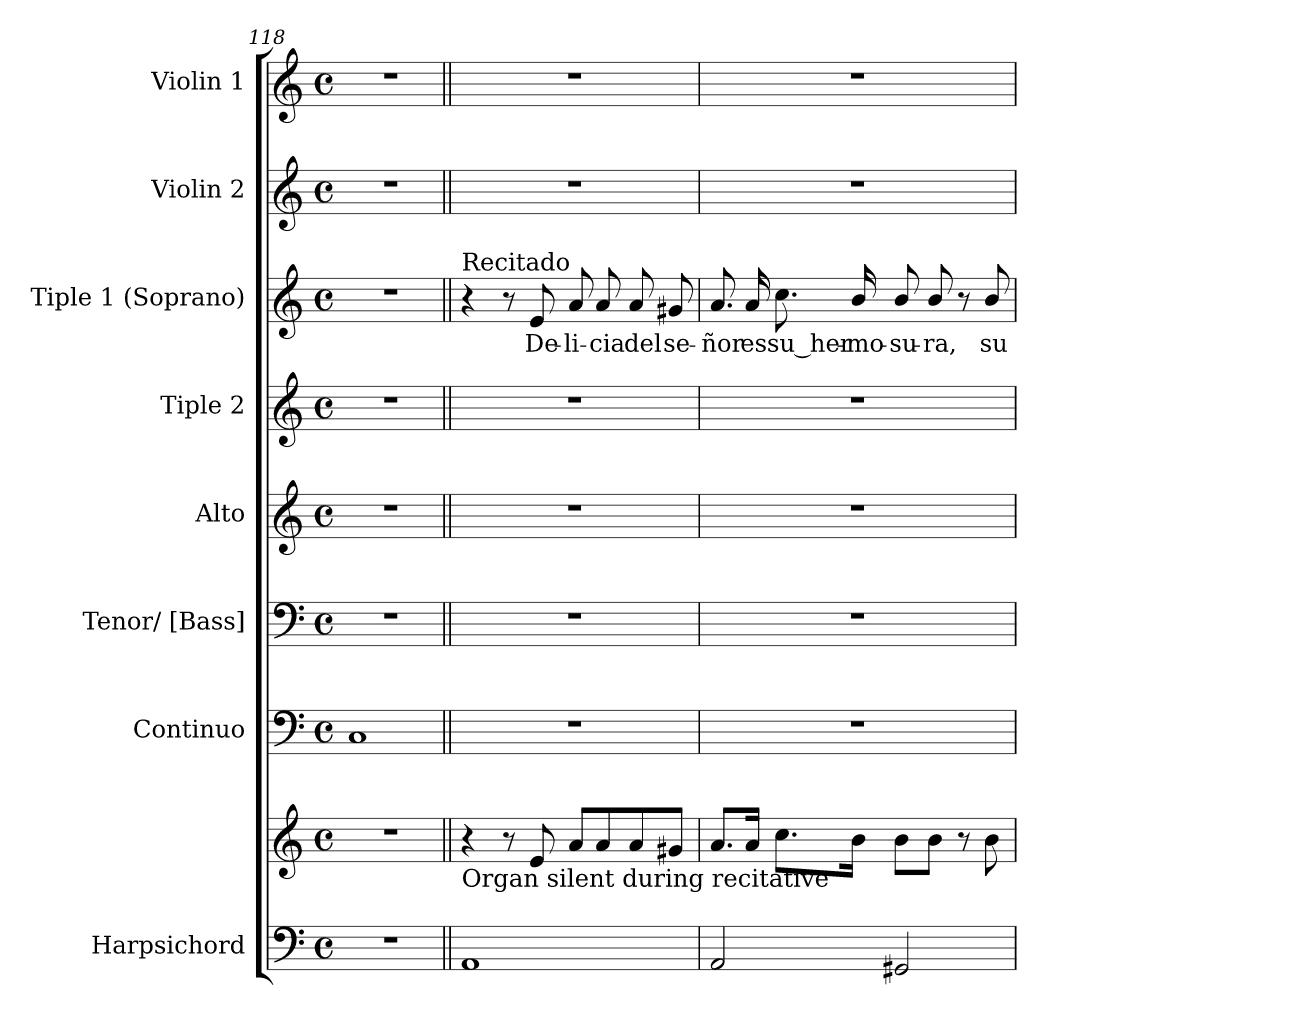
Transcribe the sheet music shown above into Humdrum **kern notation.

**kern	**kern	**kern	**kern	**kern	**kern	**kern	**text	**kern	**kern
*part8	*part8	*part7	*part6	*part5	*part4	*part3	*part3	*part2	*part1
*staff9	*staff8	*staff7	*staff6	*staff5	*staff4	*staff3	*staff3	*staff2	*staff1
*I"Harpsichord	*	*I"Continuo	*I"Tenor/ [Bass]	*I"Alto	*I"Tiple 2	*I"Tiple 1 (Soprano)	*	*I"Violin 2	*I"Violin 1
*	*	*I'Cont.	*I'T/B.	*I'A.	*	*I'S1.	*	*I'Vln. 2	*I'Vln. 1
*clefF4	*clefG2	*clefF4	*clefF4	*clefG2	*clefG2	*clefG2	*	*clefG2	*clefG2
*k[]	*k[]	*k[]	*k[]	*k[]	*k[]	*k[]	*	*k[]	*k[]
*C:	*C:	*C:	*C:	*C:	*C:	*C:	*	*C:	*C:
*M4/4	*M4/4	*M4/4	*M4/4	*M4/4	*M4/4	*M4/4	*	*M4/4	*M4/4
*met(c)	*met(c)	*met(c)	*met(c)	*met(c)	*met(c)	*met(c)	*	*met(c)	*met(c)
=118	=118	=118	=118	=118	=118	=118	=118	=118	=118
1r	1r	1Ci	1r	1r	1r	1r	.	1r	1r
!!LO:PB:g=z
=119||	=119||	=119||	=119||	=119||	=119||	=119||	=119||	=119||	=119||
!	!	!	!	!	!	!LO:TX:a:t=Recitado	!	!	!
!	!LO:TX:b:t=Organ silent during recitative	!	!	!	!	!	!	!	!
1AAi	4r	1r	1r	1r	1r	4r	.	1r	1r
.	8r	.	.	.	.	8r	.	.	.
!	!	!	!	!	!	!	!LO:LY:b:color=#000000	!	!
.	8ei/	.	.	.	.	8ei/	De-	.	.
!	!	!	!	!	!	!	!LO:LY:b:color=#000000	!	!
.	8ai/L	.	.	.	.	8ai/	-li-	.	.
!	!	!	!	!	!	!	!LO:LY:b:color=#000000	!	!
.	8ai/	.	.	.	.	8ai/	-cia	.	.
!	!	!	!	!	!	!	!LO:LY:b:color=#000000	!	!
.	8ai/	.	.	.	.	8ai/	del	.	.
!	!	!	!	!	!	!	!LO:LY:b:color=#000000	!	!
.	8g#Xi/J	.	.	.	.	8g#Xi/	se-	.	.
=120	=120	=120	=120	=120	=120	=120	=120	=120	=120
!	!	!	!	!	!	!	!LO:LY:b:color=#000000	!	!
2AAi/	8.ai/L	1r	1r	1r	1r	8.ai/	-ñor	1r	1r
!	!	!	!	!	!	!	!LO:LY:b:color=#000000	!	!
.	16ai/Jk	.	.	.	.	16ai/	es	.	.
!	!	!	!	!	!	!	!LO:LY:b:color=#000000	!	!
.	8.cci\L	.	.	.	.	8.cci\	su_her-	.	.
!	!	!	!	!	!	!	!LO:LY:b:color=#000000	!	!
.	16bi\Jk	.	.	.	.	16bi/	-mo-	.	.
!	!	!	!	!	!	!	!LO:LY:b:color=#000000	!	!
2GG#Xi/	8bi\L	.	.	.	.	8bi/	-su-	.	.
!	!	!	!	!	!	!	!LO:LY:b:color=#000000	!	!
.	8bi\J	.	.	.	.	8bi/	-ra,	.	.
.	8r	.	.	.	.	8r	.	.	.
!	!	!	!	!	!	!	!LO:LY:b:color=#000000	!	!
.	8bi\	.	.	.	.	8bi/	su	.	.
=	=	=	=	=	=	=	=	=	=
*-	*-	*-	*-	*-	*-	*-	*-	*-	*-
